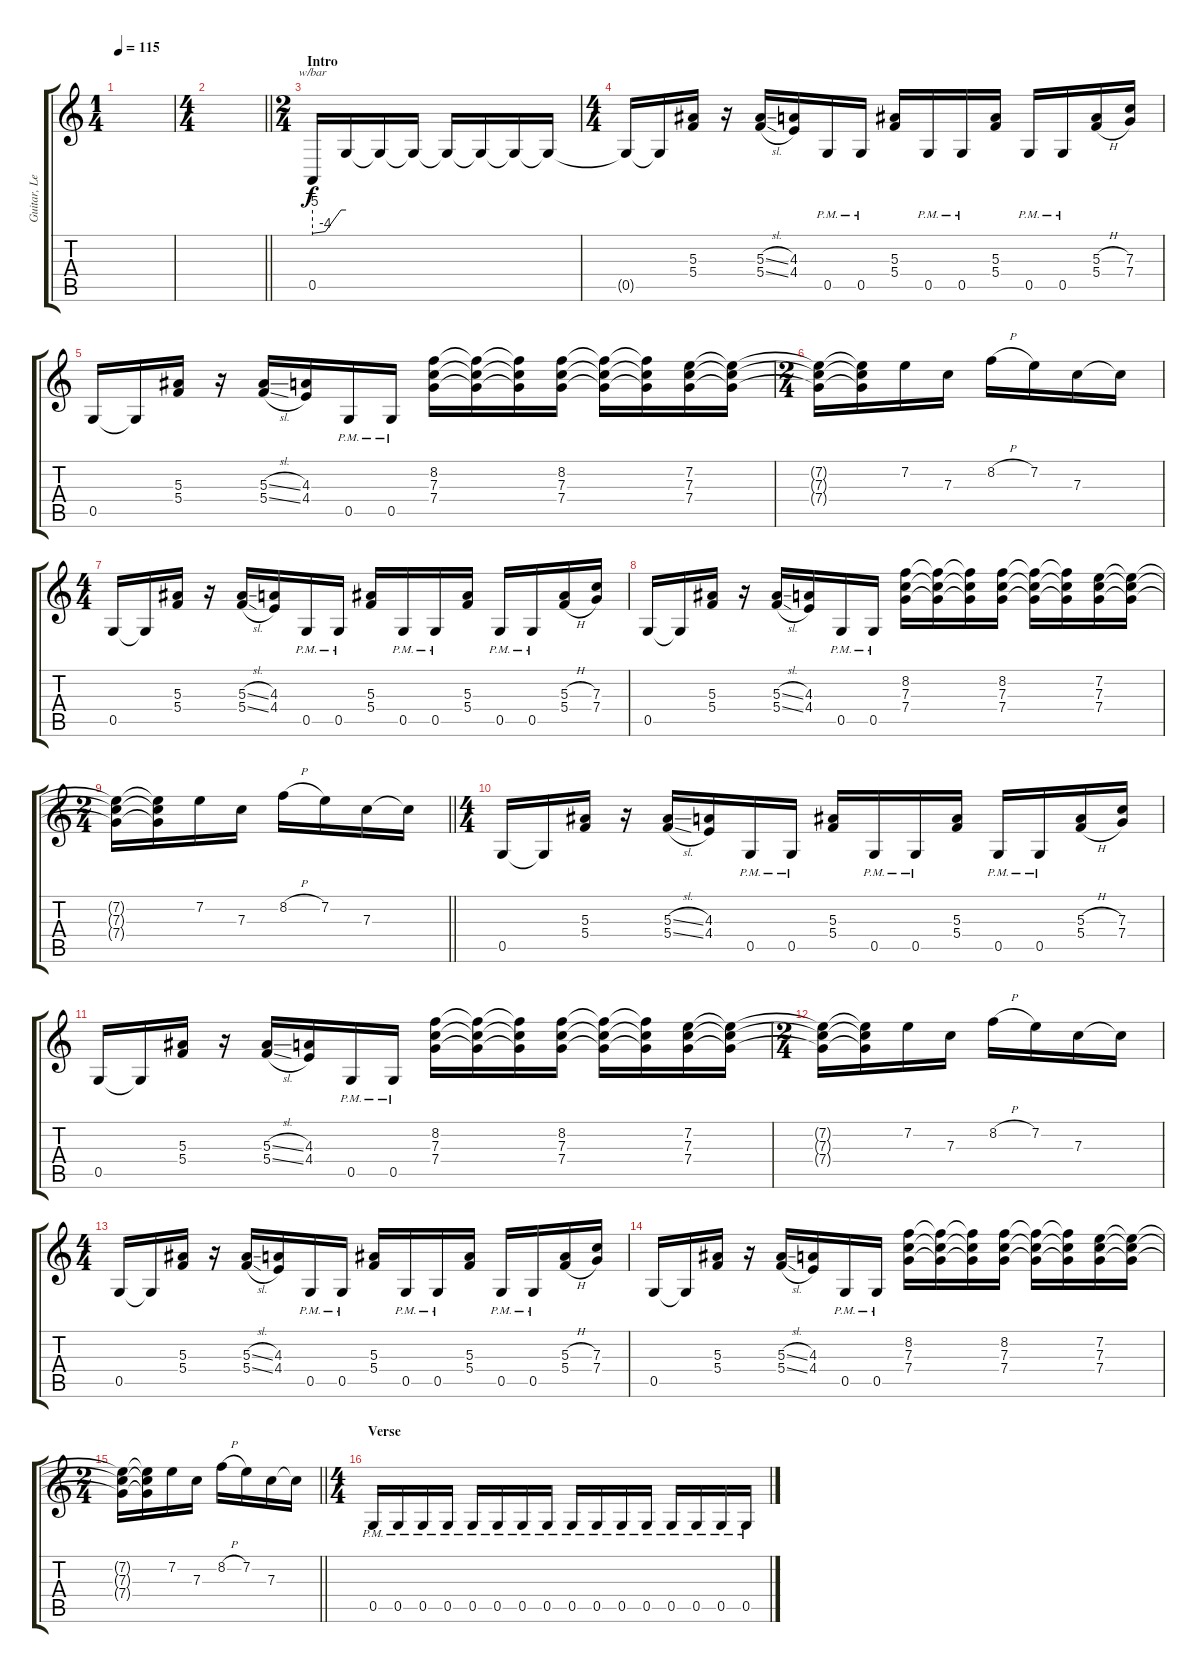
\track ("Guitar, Lead" "Guitar, Le") {instrument distortionguitar}
\staff {score tabs}
\tuning (D4 A3 F3 C3 G2 D2) {hide}
\ts (1 4)
\tempo 115
\clef g2
\ks c
|
\ts (4 4)
\barLineRight lightlight
|
\ts (2 4)
\section ("" "Intro")
0.5.16{tbe (custom default 0 -20 23 -16 51 0 60 0)} 0.5{t}.16 0.5{t}.16 0.5{t}.16 0.5{t}.16 0.5{t}.16 0.5{t}.16 0.5{t}.16 |
\ts (4 4)
0.5{t}.16 0.5{t}.16 (5.3 5.4).16 r.16 (5.3{sl} 5.4{sl}).16 (4.3 4.4).16 0.5{pm}.16 0.5{pm}.16 (5.3 5.4).16 0.5{pm}.16 0.5{pm}.16 (5.3 5.4).16 0.5{pm}.16 0.5{pm}.16 (5.3{h} 5.4{h}).16 (7.3 7.4).16 |
0.5.16 0.5{t}.16 (5.3 5.4).16 r.16 (5.3{sl} 5.4{sl}).16 (4.3 4.4).16 0.5{pm}.16 0.5{pm}.16 (8.2 7.3 7.4).16 (8.2{t} 7.3{t} 7.4{t}).16 (8.2{t} 7.3{t} 7.4{t}).16 (8.2 7.3 7.4).16 (8.2{t} 7.3{t} 7.4{t}).16 (8.2{t} 7.3{t} 7.4{t}).16 (7.2 7.3 7.4).16 (7.2{t} 7.3{t} 7.4{t}).16 |
\ts (2 4)
(7.2{t} 7.3{t} 7.4{t}).16 (7.2{t} 7.3{t} 7.4{t}).16 7.2.16 7.3.16 8.2{h}.16 7.2.16 7.3.16 7.3{t}.16 |
\ts (4 4)
0.5.16 0.5{t}.16 (5.3 5.4).16 r.16 (5.3{sl} 5.4{sl}).16 (4.3 4.4).16 0.5{pm}.16 0.5{pm}.16 (5.3 5.4).16 0.5{pm}.16 0.5{pm}.16 (5.3 5.4).16 0.5{pm}.16 0.5{pm}.16 (5.3{h} 5.4{h}).16 (7.3 7.4).16 |
0.5.16 0.5{t}.16 (5.3 5.4).16 r.16 (5.3{sl} 5.4{sl}).16 (4.3 4.4).16 0.5{pm}.16 0.5{pm}.16 (8.2 7.3 7.4).16 (8.2{t} 7.3{t} 7.4{t}).16 (8.2{t} 7.3{t} 7.4{t}).16 (8.2 7.3 7.4).16 (8.2{t} 7.3{t} 7.4{t}).16 (8.2{t} 7.3{t} 7.4{t}).16 (7.2 7.3 7.4).16 (7.2{t} 7.3{t} 7.4{t}).16 |
\ts (2 4)
\barLineRight lightlight
(7.2{t} 7.3{t} 7.4{t}).16 (7.2{t} 7.3{t} 7.4{t}).16 7.2.16 7.3.16 8.2{h}.16 7.2.16 7.3.16 7.3{t}.16 |
\ts (4 4)
0.5.16 0.5{t}.16 (5.3 5.4).16 r.16 (5.3{sl} 5.4{sl}).16 (4.3 4.4).16 0.5{pm}.16 0.5{pm}.16 (5.3 5.4).16 0.5{pm}.16 0.5{pm}.16 (5.3 5.4).16 0.5{pm}.16 0.5{pm}.16 (5.3{h} 5.4{h}).16 (7.3 7.4).16 |
0.5.16 0.5{t}.16 (5.3 5.4).16 r.16 (5.3{sl} 5.4{sl}).16 (4.3 4.4).16 0.5{pm}.16 0.5{pm}.16 (8.2 7.3 7.4).16 (8.2{t} 7.3{t} 7.4{t}).16 (8.2{t} 7.3{t} 7.4{t}).16 (8.2 7.3 7.4).16 (8.2{t} 7.3{t} 7.4{t}).16 (8.2{t} 7.3{t} 7.4{t}).16 (7.2 7.3 7.4).16 (7.2{t} 7.3{t} 7.4{t}).16 |
\ts (2 4)
(7.2{t} 7.3{t} 7.4{t}).16 (7.2{t} 7.3{t} 7.4{t}).16 7.2.16 7.3.16 8.2{h}.16 7.2.16 7.3.16 7.3{t}.16 |
\ts (4 4)
0.5.16 0.5{t}.16 (5.3 5.4).16 r.16 (5.3{sl} 5.4{sl}).16 (4.3 4.4).16 0.5{pm}.16 0.5{pm}.16 (5.3 5.4).16 0.5{pm}.16 0.5{pm}.16 (5.3 5.4).16 0.5{pm}.16 0.5{pm}.16 (5.3{h} 5.4{h}).16 (7.3 7.4).16 |
0.5.16 0.5{t}.16 (5.3 5.4).16 r.16 (5.3{sl} 5.4{sl}).16 (4.3 4.4).16 0.5{pm}.16 0.5{pm}.16 (8.2 7.3 7.4).16 (8.2{t} 7.3{t} 7.4{t}).16 (8.2{t} 7.3{t} 7.4{t}).16 (8.2 7.3 7.4).16 (8.2{t} 7.3{t} 7.4{t}).16 (8.2{t} 7.3{t} 7.4{t}).16 (7.2 7.3 7.4).16 (7.2{t} 7.3{t} 7.4{t}).16 |
\ts (2 4)
\barLineRight lightlight
(7.2{t} 7.3{t} 7.4{t}).16 (7.2{t} 7.3{t} 7.4{t}).16 7.2.16 7.3.16 8.2{h}.16 7.2.16 7.3.16 7.3{t}.16 |
\ts (4 4)
\section ("" "Verse")
0.5{pm}.16 0.5{pm}.16 0.5{pm}.16 0.5{pm}.16 0.5{pm}.16 0.5{pm}.16 0.5{pm}.16 0.5{pm}.16 0.5{pm}.16 0.5{pm}.16 0.5{pm}.16 0.5{pm}.16 0.5{pm}.16 0.5{pm}.16 0.5{pm}.16 0.5{pm}.16
